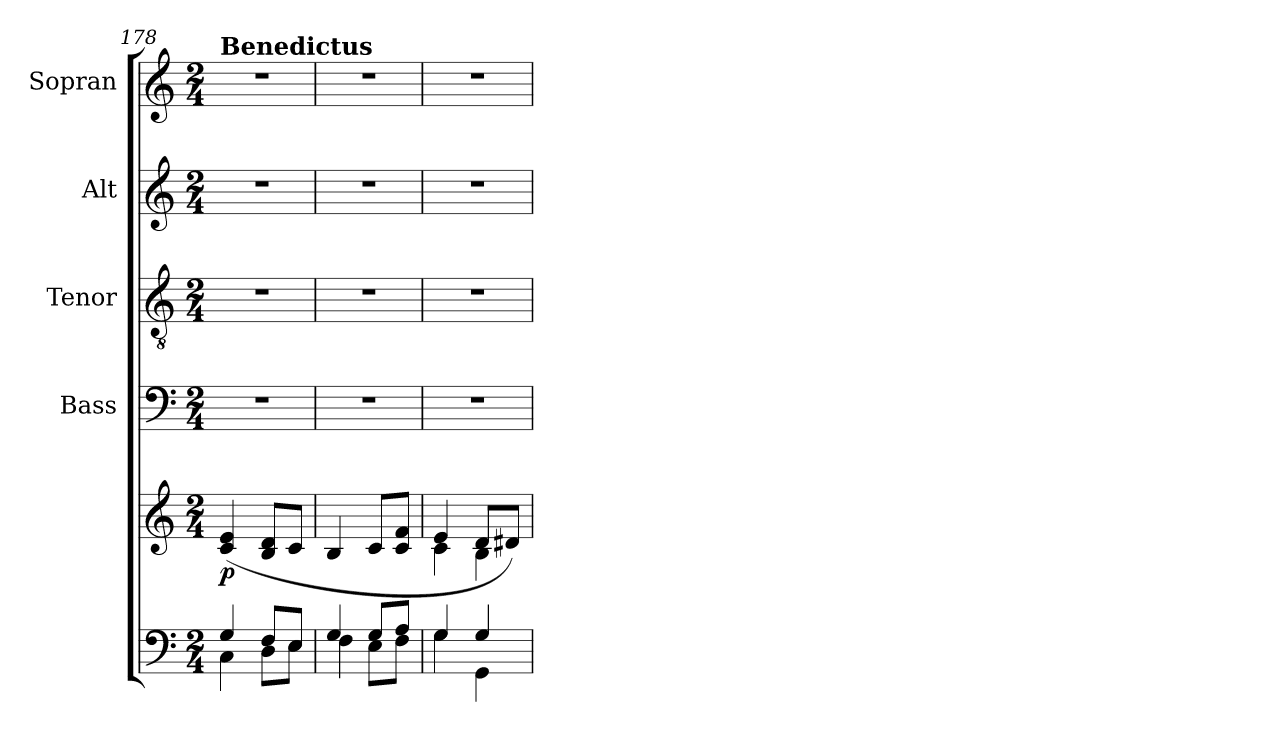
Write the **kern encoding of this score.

**kern	**kern	**dynam	**kern	**kern	**kern	**kern
*part5	*part5	*part5	*part4	*part3	*part2	*part1
*staff6	*staff5	*staff5/6	*staff4	*staff3	*staff2	*staff1
*	*	*	*I"Bass	*I"Tenor	*I"Alt	*I"Sopran
*	*	*	*I'B.	*I'T.	*I'A.	*I'S.
!!LO:LB:g=z
*clefF4	*clefG2	*	*clefF4	*clefGv2	*clefG2	*clefG2
*k[]	*k[]	*	*k[]	*k[]	*k[]	*k[]
*C:	*C:	*	*C:	*C:	*C:	*C:
*M2/4	*M2/4	*	*M2/4	*M2/4	*M2/4	*M2/4
=178	=178	=178	=178	=178	=178	=178
*^	*	*	*	*	*	*
!	!	!	!	!	!	!	!LO:TX:a:B:t=Benedictus
!	!	!	!LO:DY:b	!	!	!	!
4G/	4C\	(4c/ 4e/	p	2r	2r	2r	2r
8F/L	8D\L	8B/ 8d/L	.	.	.	.	.
8E/J	8E\J	8c/J	.	.	.	.	.
=179	=179	=179	=179	=179	=179	=179	=179
4G/	4F\	4B/	.	2r	2r	2r	2r
8G/L	8E\L	8c/L	.	.	.	.	.
8A/J	8F\J	8c/ 8f/J	.	.	.	.	.
=180	=180	=180	=180	=180	=180	=180	=180
*	*	*^	*	*	*	*	*
4G/	4G\	4e/	4c\	.	2r	2r	2r	2r
4G/	4GG\	8d/L	4B\	.	.	.	.	.
.	.	8d#X/J)	.	.	.	.	.	.
*v	*v	*	*	*	*	*	*	*
*	*v	*v	*	*	*	*	*
=	=	=	=	=	=	=
*-	*-	*-	*-	*-	*-	*-
